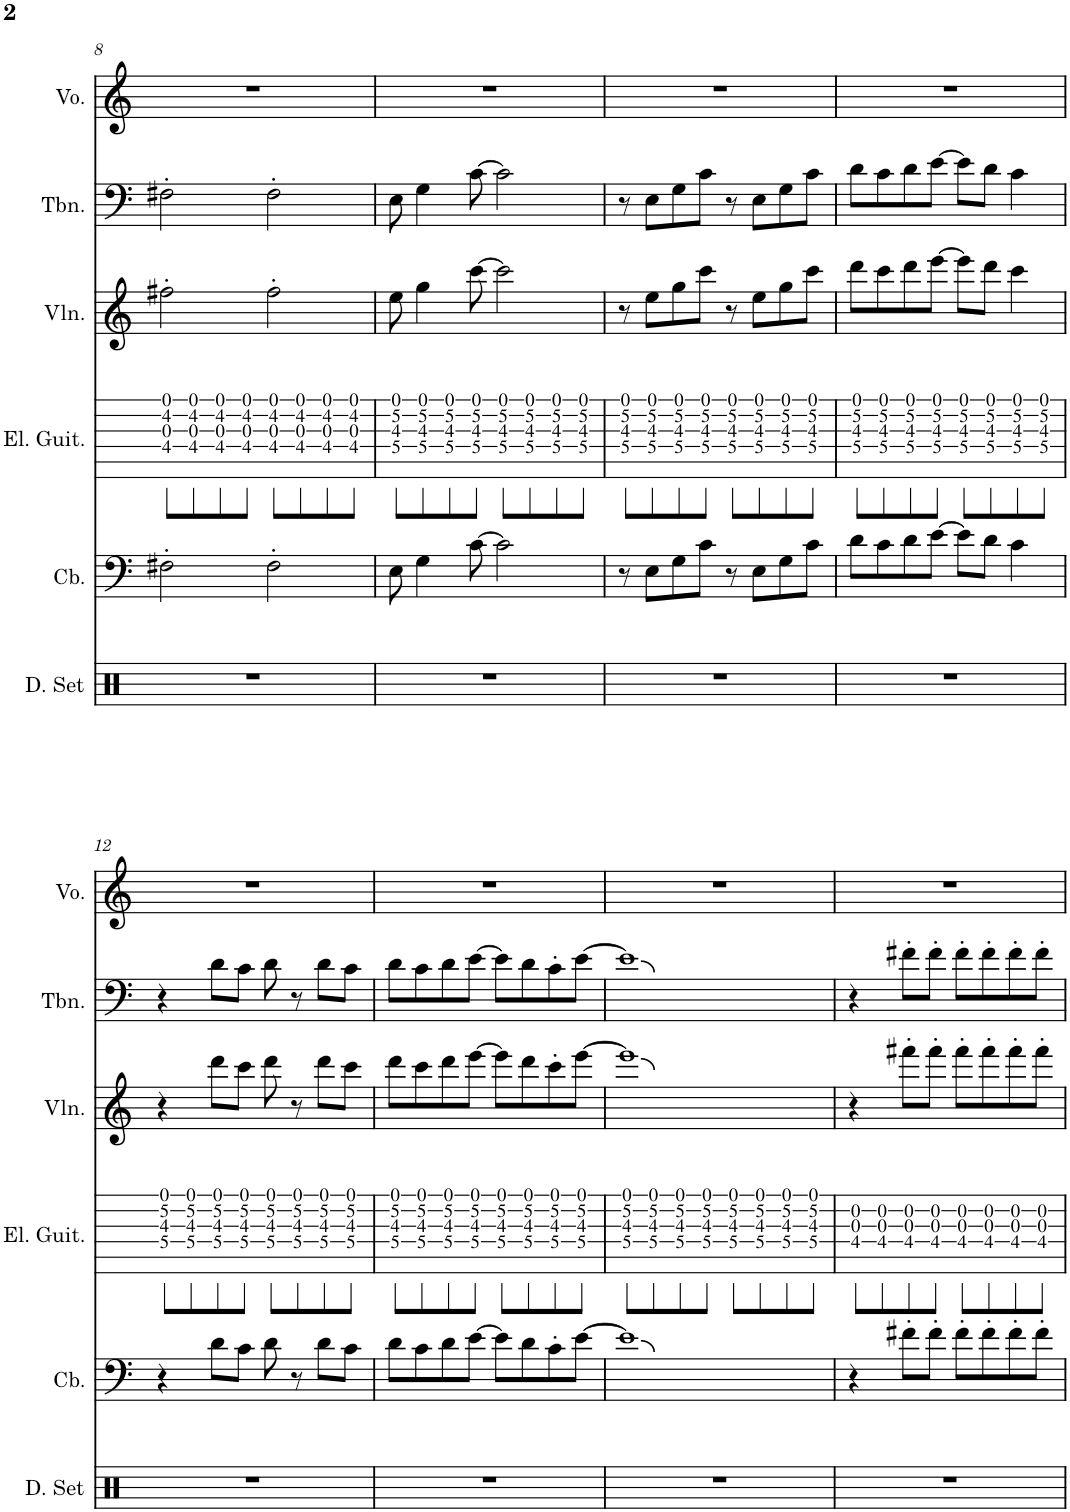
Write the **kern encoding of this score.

**kern	**kern	**kern	**kern	**kern	**kern
*part6	*part5	*part4	*part3	*part2	*part1
*staff6	*staff5	*staff4	*staff3	*staff2	*staff1
*I"Drumset	*I"Contrabass	*I"Electric Guitar	*I"Violin	*I"Trombone	*I"Voice
*I'D. Set	*I'Cb.	*I'El. Guit.	*I'Vln.	*I'Tbn.	*I'Vo.
!!LO:PB:g=z
*clefX	*clefF4	*	*clefG2	*clefF4	*clefG2
*	*Trd7c12	*	*	*	*
*k[]	*k[]	*k[]	*k[]	*k[]	*k[]
*M4/4	*M4/4	*M4/4	*M4/4	*M4/4	*M4/4
=8	=8	=8	=8	=8	=8
1r	2F#X'\	8F#\ 8G\ 8e-\ 8e\L	2ff#X'\	2F#X'\	1r
.	.	8F#\ 8G\ 8e-\ 8e\	.	.	.
.	.	8F#\ 8G\ 8e-\ 8e\	.	.	.
.	.	8F#\ 8G\ 8e-\ 8e\J	.	.	.
.	2F#'\	8F#\ 8G\ 8e-\ 8e\L	2ff#'\	2F#'\	.
.	.	8F#\ 8G\ 8e-\ 8e\	.	.	.
.	.	8F#\ 8G\ 8e-\ 8e\	.	.	.
.	.	8F#\ 8G\ 8e-\ 8e\J	.	.	.
=9	=9	=9	=9	=9	=9
1r	8E\	8G\ 8B\ 8e\ 8e\L	8ee\	8E\	1r
.	4G\	8G\ 8B\ 8e\ 8e\	4gg\	4G\	.
.	.	8G\ 8B\ 8e\ 8e\	.	.	.
.	[8c\	8G\ 8B\ 8e\ 8e\J	[8ccc\	[8c\	.
.	2c\]	8G\ 8B\ 8e\ 8e\L	2ccc\]	2c\]	.
.	.	8G\ 8B\ 8e\ 8e\	.	.	.
.	.	8G\ 8B\ 8e\ 8e\	.	.	.
.	.	8G\ 8B\ 8e\ 8e\J	.	.	.
=10	=10	=10	=10	=10	=10
1r	8r	8G\ 8B\ 8e\ 8e\L	8r	8r	1r
.	8E\L	8G\ 8B\ 8e\ 8e\	8ee\L	8E\L	.
.	8G\	8G\ 8B\ 8e\ 8e\	8gg\	8G\	.
.	8c\J	8G\ 8B\ 8e\ 8e\J	8ccc\J	8c\J	.
.	8r	8G\ 8B\ 8e\ 8e\L	8r	8r	.
.	8E\L	8G\ 8B\ 8e\ 8e\	8ee\L	8E\L	.
.	8G\	8G\ 8B\ 8e\ 8e\	8gg\	8G\	.
.	8c\J	8G\ 8B\ 8e\ 8e\J	8ccc\J	8c\J	.
=11	=11	=11	=11	=11	=11
1r	8d\L	8G\ 8B\ 8e\ 8e\L	8ddd\L	8d\L	1r
.	8c\	8G\ 8B\ 8e\ 8e\	8ccc\	8c\	.
.	8d\	8G\ 8B\ 8e\ 8e\	8ddd\	8d\	.
.	[8e\J	8G\ 8B\ 8e\ 8e\J	[8eee\J	[8e\J	.
.	8e\L]	8G\ 8B\ 8e\ 8e\L	8eee\L]	8e\L]	.
.	8d\J	8G\ 8B\ 8e\ 8e\	8ddd\J	8d\J	.
.	4c\	8G\ 8B\ 8e\ 8e\	4ccc\	4c\	.
.	.	8G\ 8B\ 8e\ 8e\J	.	.	.
!!LO:LB:g=z
=12	=12	=12	=12	=12	=12
1r	4r	8G\ 8B\ 8e\ 8e\L	4r	4r	1r
.	.	8G\ 8B\ 8e\ 8e\	.	.	.
.	8d\L	8G\ 8B\ 8e\ 8e\	8ddd\L	8d\L	.
.	8c\J	8G\ 8B\ 8e\ 8e\J	8ccc\J	8c\J	.
.	8d\	8G\ 8B\ 8e\ 8e\L	8ddd\	8d\	.
.	8r	8G\ 8B\ 8e\ 8e\	8r	8r	.
.	8d\L	8G\ 8B\ 8e\ 8e\	8ddd\L	8d\L	.
.	8c\J	8G\ 8B\ 8e\ 8e\J	8ccc\J	8c\J	.
=13	=13	=13	=13	=13	=13
1r	8d\L	8G\ 8B\ 8e\ 8e\L	8ddd\L	8d\L	1r
.	8c\	8G\ 8B\ 8e\ 8e\	8ccc\	8c\	.
.	8d\	8G\ 8B\ 8e\ 8e\	8ddd\	8d\	.
.	[8e\J	8G\ 8B\ 8e\ 8e\J	[8eee\J	[8e\J	.
.	8e\L]	8G\ 8B\ 8e\ 8e\L	8eee\L]	8e\L]	.
.	8d\	8G\ 8B\ 8e\ 8e\	8ddd\	8d\	.
.	8c'\	8G\ 8B\ 8e\ 8e\	8ccc'\	8c'\	.
.	[8e\J	8G\ 8B\ 8e\ 8e\J	[8eee\J	[8e\J	.
=14	=14	=14	=14	=14	=14
1r	1e]	8G\ 8B\ 8e\ 8e\L	1eee]	1e]	1r
.	.	8G\ 8B\ 8e\ 8e\	.	.	.
.	.	8G\ 8B\ 8e\ 8e\	.	.	.
.	.	8G\ 8B\ 8e\ 8e\J	.	.	.
.	.	8G\ 8B\ 8e\ 8e\L	.	.	.
.	.	8G\ 8B\ 8e\ 8e\	.	.	.
.	.	8G\ 8B\ 8e\ 8e\	.	.	.
.	.	8G\ 8B\ 8e\ 8e\J	.	.	.
=15	=15	=15	=15	=15	=15
1r	4r	8F#\ 8G\ 8B\L	4r	4r	1r
.	.	8F#\ 8G\ 8B\	.	.	.
.	8f#X'\L	8F#\ 8G\ 8B\	8fff#X'\L	8f#X'\L	.
.	8f#'\J	8F#\ 8G\ 8B\J	8fff#'\J	8f#'\J	.
.	8f#'\L	8F#\ 8G\ 8B\L	8fff#'\L	8f#'\L	.
.	8f#'\	8F#\ 8G\ 8B\	8fff#'\	8f#'\	.
.	8f#'\	8F#\ 8G\ 8B\	8fff#'\	8f#'\	.
.	8f#'\J	8F#\ 8G\ 8B\J	8fff#'\J	8f#'\J	.
=	=	=	=	=	=
*-	*-	*-	*-	*-	*-
